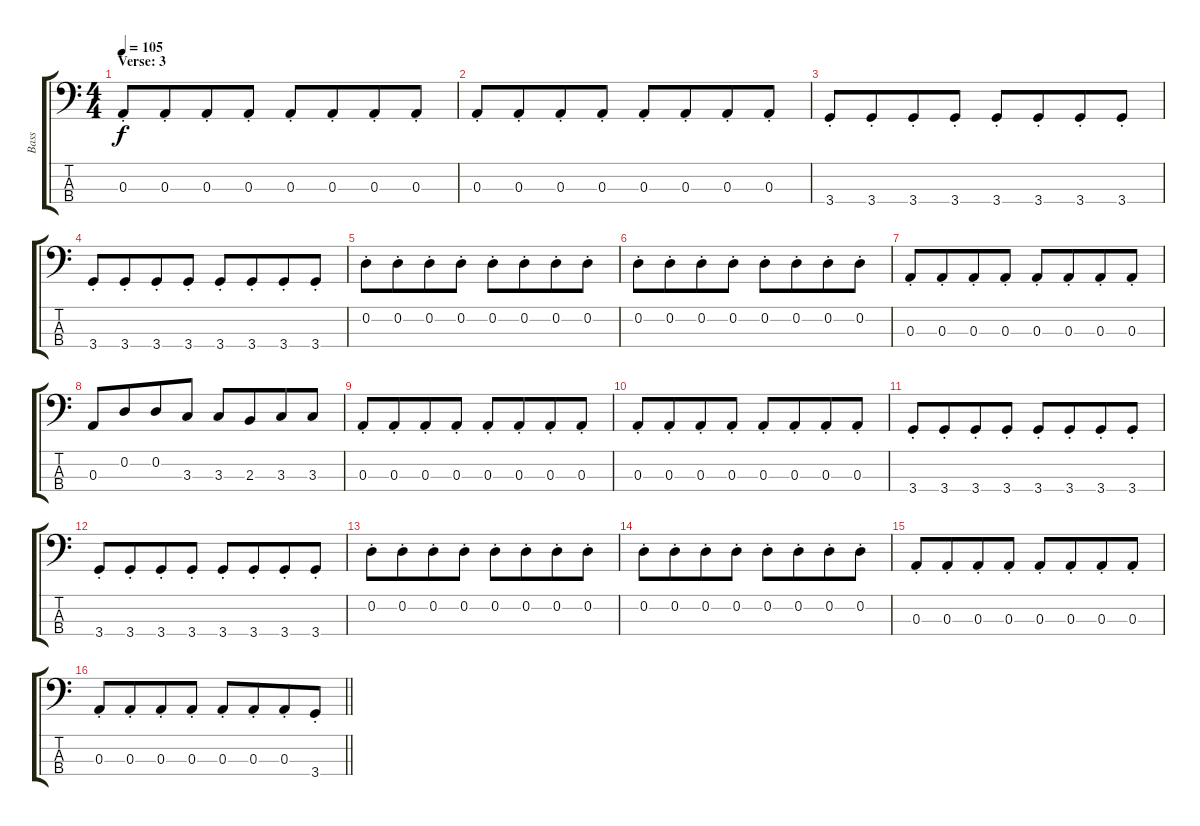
\track ("Bass" "Bass") {instrument electricbassfinger}
\staff {score tabs}
\tuning (G2 D2 A1 E1) {hide}
\ts (4 4)
\section ("" "Verse: 3")
\tempo 105
\clef f4
\ks c
0.3{st}.8{dy f} 0.3{st}.8{beam merge} 0.3{st}.8 0.3{st}.8 0.3{st}.8 0.3{st}.8{beam merge} 0.3{st}.8 0.3{st}.8 |
0.3{st}.8 0.3{st}.8{beam merge} 0.3{st}.8 0.3{st}.8 0.3{st}.8 0.3{st}.8{beam merge} 0.3{st}.8 0.3{st}.8 |
3.4{st}.8 3.4{st}.8{beam merge} 3.4{st}.8 3.4{st}.8 3.4{st}.8 3.4{st}.8{beam merge} 3.4{st}.8 3.4{st}.8 |
3.4{st}.8 3.4{st}.8{beam merge} 3.4{st}.8 3.4{st}.8 3.4{st}.8 3.4{st}.8{beam merge} 3.4{st}.8 3.4{st}.8 |
0.2{st}.8 0.2{st}.8{beam merge} 0.2{st}.8 0.2{st}.8 0.2{st}.8 0.2{st}.8{beam merge} 0.2{st}.8 0.2{st}.8 |
0.2{st}.8 0.2{st}.8{beam merge} 0.2{st}.8 0.2{st}.8 0.2{st}.8 0.2{st}.8{beam merge} 0.2{st}.8 0.2{st}.8 |
0.3{st}.8 0.3{st}.8{beam merge} 0.3{st}.8 0.3{st}.8 0.3{st}.8 0.3{st}.8{beam merge} 0.3{st}.8 0.3{st}.8 |
0.3.8 0.2.8{beam merge} 0.2.8 3.3.8 3.3.8 2.3.8{beam merge} 3.3.8 3.3.8 |
0.3{st}.8 0.3{st}.8{beam merge} 0.3{st}.8 0.3{st}.8 0.3{st}.8 0.3{st}.8{beam merge} 0.3{st}.8 0.3{st}.8 |
0.3{st}.8 0.3{st}.8{beam merge} 0.3{st}.8 0.3{st}.8 0.3{st}.8 0.3{st}.8{beam merge} 0.3{st}.8 0.3{st}.8 |
3.4{st}.8 3.4{st}.8{beam merge} 3.4{st}.8 3.4{st}.8 3.4{st}.8 3.4{st}.8{beam merge} 3.4{st}.8 3.4{st}.8 |
3.4{st}.8 3.4{st}.8{beam merge} 3.4{st}.8 3.4{st}.8 3.4{st}.8 3.4{st}.8{beam merge} 3.4{st}.8 3.4{st}.8 |
0.2{st}.8 0.2{st}.8{beam merge} 0.2{st}.8 0.2{st}.8 0.2{st}.8 0.2{st}.8{beam merge} 0.2{st}.8 0.2{st}.8 |
0.2{st}.8 0.2{st}.8{beam merge} 0.2{st}.8 0.2{st}.8 0.2{st}.8 0.2{st}.8{beam merge} 0.2{st}.8 0.2{st}.8 |
0.3{st}.8 0.3{st}.8{beam merge} 0.3{st}.8 0.3{st}.8 0.3{st}.8 0.3{st}.8{beam merge} 0.3{st}.8 0.3{st}.8 |
\barLineRight lightlight
0.3{st}.8 0.3{st}.8{beam merge} 0.3{st}.8 0.3{st}.8 0.3{st}.8 0.3{st}.8{beam merge} 0.3{st}.8 3.4{st}.8
